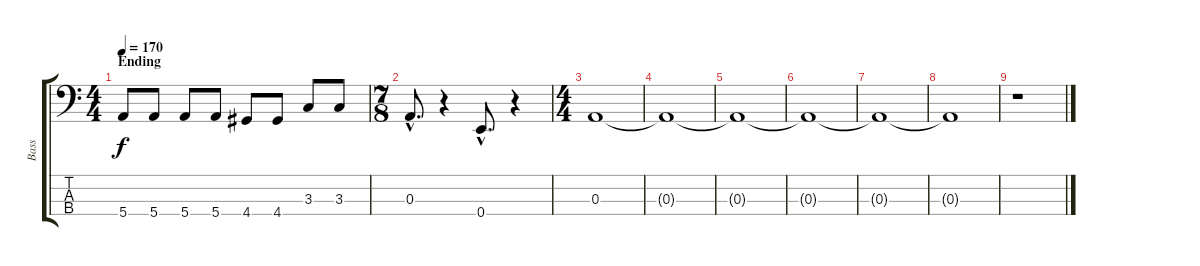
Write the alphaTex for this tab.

\track ("Bass" "Bass") {instrument electricbassfinger}
\staff {score tabs}
\tuning (G2 D2 A1 E1) {hide}
\ts (4 4)
\section ("" "Ending")
\tempo 170
\clef f4
\ks c
5.4.8{dy f} 5.4.8 5.4.8 5.4.8 4.4.8 4.4.8 3.3.8 3.3.8 |
\ts (7 8)
0.3{hac}.8{d} r.4 0.4{hac}.8{d} r.4 |
\ts (4 4)
0.3.1 |
0.3{t}.1 |
0.3{t}.1 |
0.3{t}.1 |
0.3{t}.1 |
0.3{t}.1 |
r.1
